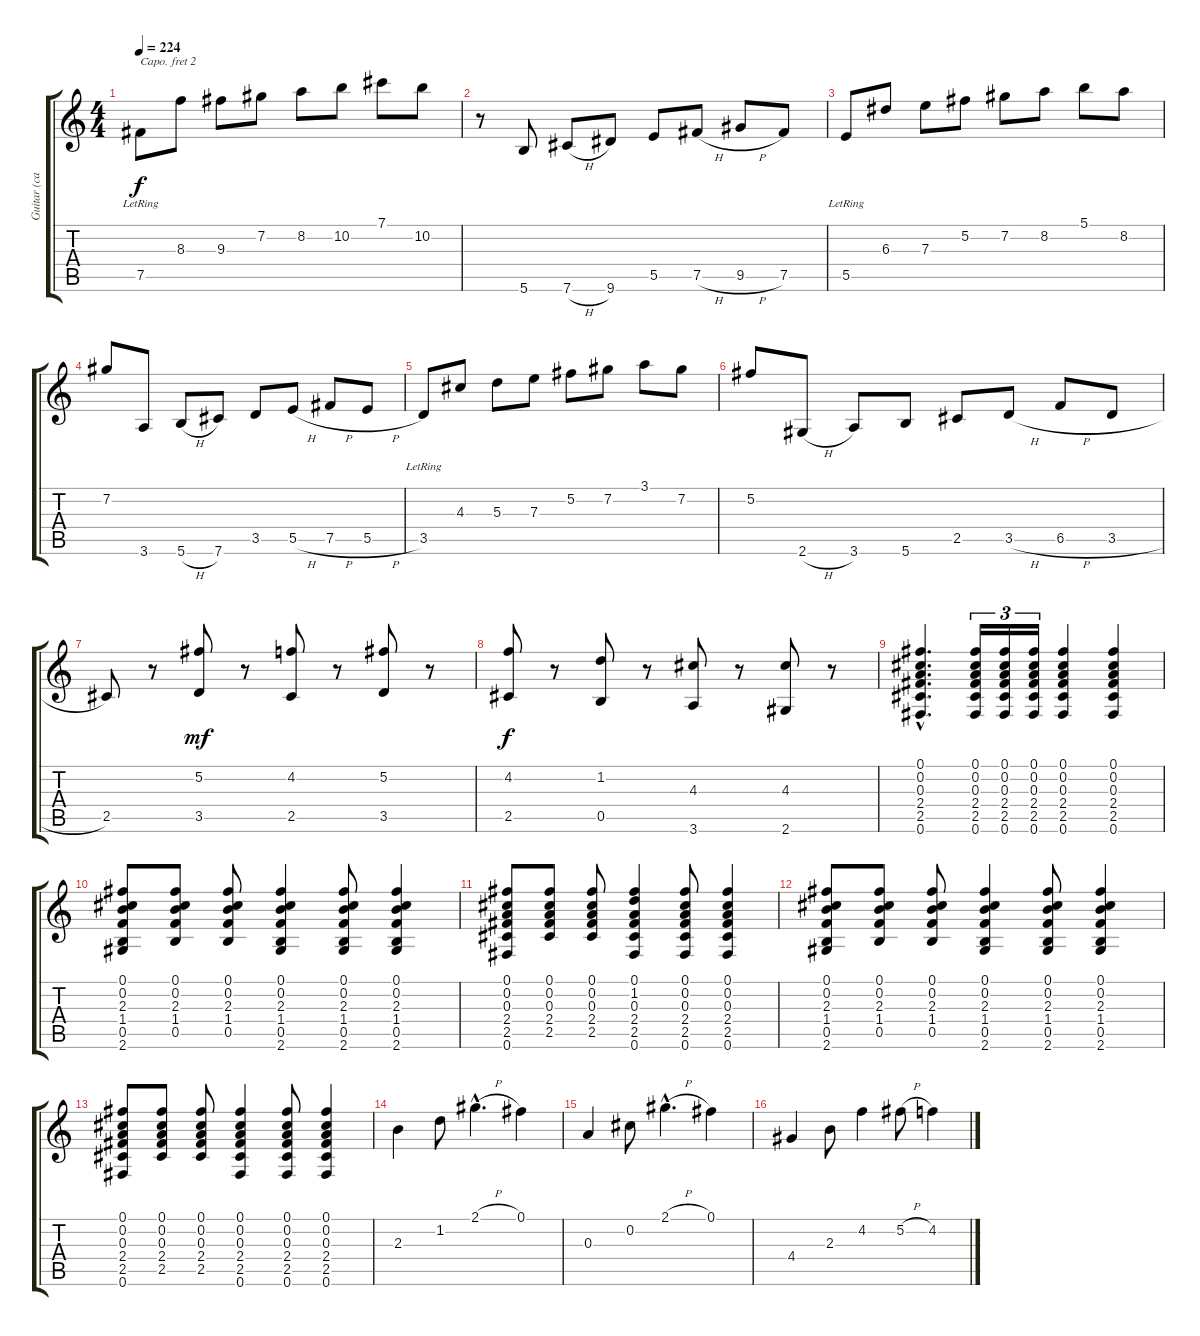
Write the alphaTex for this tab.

\track ("Guitar (capo @ 2)" "Guitar (ca") {instrument acousticguitarnylon}
\staff {score tabs}
\capo 2
\tuning (E4 B3 G3 D3 A2 E2) {hide}
\ts (4 4)
\tempo 224
\clef g2
\ks c
7.5{lr}.8{dy f} 8.3.8 9.3.8 7.2.8 8.2.8 10.2.8 7.1.8 10.2.8 |
r.8 5.6.8 7.6{h}.8 9.6.8 5.5.8 7.5{h}.8 9.5{h}.8 7.5.8 |
5.5{lr}.8 6.3.8 7.3.8 5.2.8 7.2.8 8.2.8 5.1.8 8.2.8 |
7.2.8 3.6.8 5.6{h}.8 7.6.8 3.5.8 5.5{h}.8 7.5{h}.8 5.5{h}.8 |
3.5{lr}.8 4.3.8 5.3.8 7.3.8 5.2.8 7.2.8 3.1.8 7.2.8 |
5.2.8 2.6{h}.8 3.6.8 5.6.8 2.5.8 3.5{h}.8 6.5{h}.8 3.5{h}.8 |
2.5.8 r.8 (5.2 3.5).8{dy mf} r.8 (4.2 2.5).8 r.8 (5.2 3.5).8 r.8 |
(4.2 2.5).8{dy f} r.8 (1.2 0.5).8 r.8 (4.3 3.6).8 r.8 (4.3 2.6).8 r.8 |
(0.1{hac} 0.2{hac} 0.3{hac} 2.4{hac} 2.5{hac} 0.6{hac}).4{d} (0.1 0.2 0.3 2.4 2.5 0.6).16{tu (3 2)} (0.1 0.2 0.3 2.4 2.5 0.6).16{tu (3 2)} (0.1 0.2 0.3 2.4 2.5 0.6).16{tu (3 2)} (0.1 0.2 0.3 2.4 2.5 0.6).4 (0.1 0.2 0.3 2.4 2.5 0.6).4 |
(0.1 0.2 2.3 1.4 0.5 2.6).8 (0.1 0.2 2.3 1.4 0.5).8 (0.1 0.2 2.3 1.4 0.5).8 (0.1 0.2 2.3 1.4 0.5 2.6).4 (0.1 0.2 2.3 1.4 0.5 2.6).8 (0.1 0.2 2.3 1.4 0.5 2.6).4 |
(0.1 0.2 0.3 2.4 2.5 0.6).8 (0.1 0.2 0.3 2.4 2.5).8 (0.1 0.2 0.3 2.4 2.5).8 (0.1 1.2 0.3 2.4 2.5 0.6).4 (0.1 0.2 0.3 2.4 2.5 0.6).8 (0.1 0.2 0.3 2.4 2.5 0.6).4 |
(0.1 0.2 2.3 1.4 0.5 2.6).8 (0.1 0.2 2.3 1.4 0.5).8 (0.1 0.2 2.3 1.4 0.5).8 (0.1 0.2 2.3 1.4 0.5 2.6).4 (0.1 0.2 2.3 1.4 0.5 2.6).8 (0.1 0.2 2.3 1.4 0.5 2.6).4 |
(0.1 0.2 0.3 2.4 2.5 0.6).8 (0.1 0.2 0.3 2.4 2.5).8 (0.1 0.2 0.3 2.4 2.5).8 (0.1 0.2 0.3 2.4 2.5 0.6).4 (0.1 0.2 0.3 2.4 2.5 0.6).8 (0.1 0.2 0.3 2.4 2.5 0.6).4 |
2.3.4 1.2.8 2.1{h hac}.4{d} 0.1.4 |
0.3.4 0.2.8 2.1{h hac}.4{d} 0.1.4 |
4.4.4 2.3.8 4.2.4 5.2{h}.8 4.2.4
